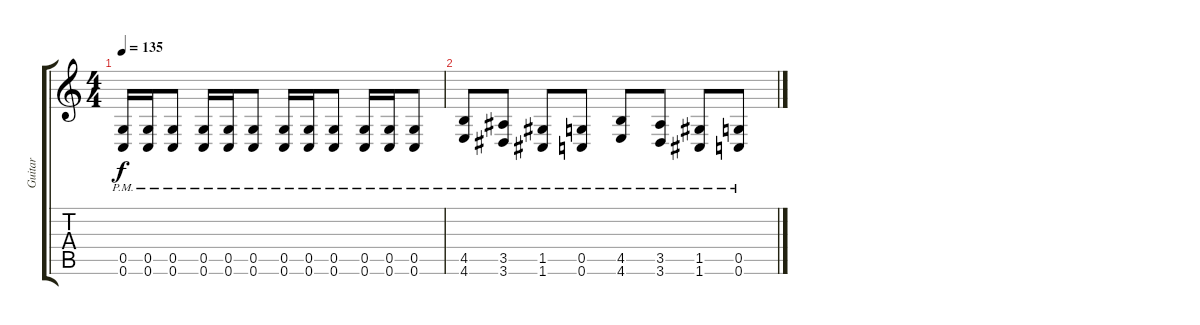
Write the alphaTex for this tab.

\track ("Guitar" "Guitar") {instrument distortionguitar}
\staff {score tabs}
\tuning (D4 A3 F3 C3 G2 C2) {hide}
\ts (4 4)
\tempo 135
\clef g2
\ks c
(0.5{pm} 0.6{pm}).16{dy f} (0.5{pm} 0.6{pm}).16 (0.5{pm} 0.6{pm}).8 (0.5{pm} 0.6{pm}).16 (0.5{pm} 0.6{pm}).16 (0.5{pm} 0.6{pm}).8 (0.5{pm} 0.6{pm}).16 (0.5{pm} 0.6{pm}).16 (0.5{pm} 0.6{pm}).8 (0.5{pm} 0.6{pm}).16 (0.5{pm} 0.6{pm}).16 (0.5{pm} 0.6{pm}).8 |
(4.5{pm} 4.6{pm}).8 (3.5{pm} 3.6{pm}).8 (1.5{pm} 1.6{pm}).8 (0.5{pm} 0.6{pm}).8 (4.5{pm} 4.6{pm}).8 (3.5{pm} 3.6{pm}).8 (1.5{pm} 1.6{pm}).8 (0.5{pm} 0.6{pm}).8
